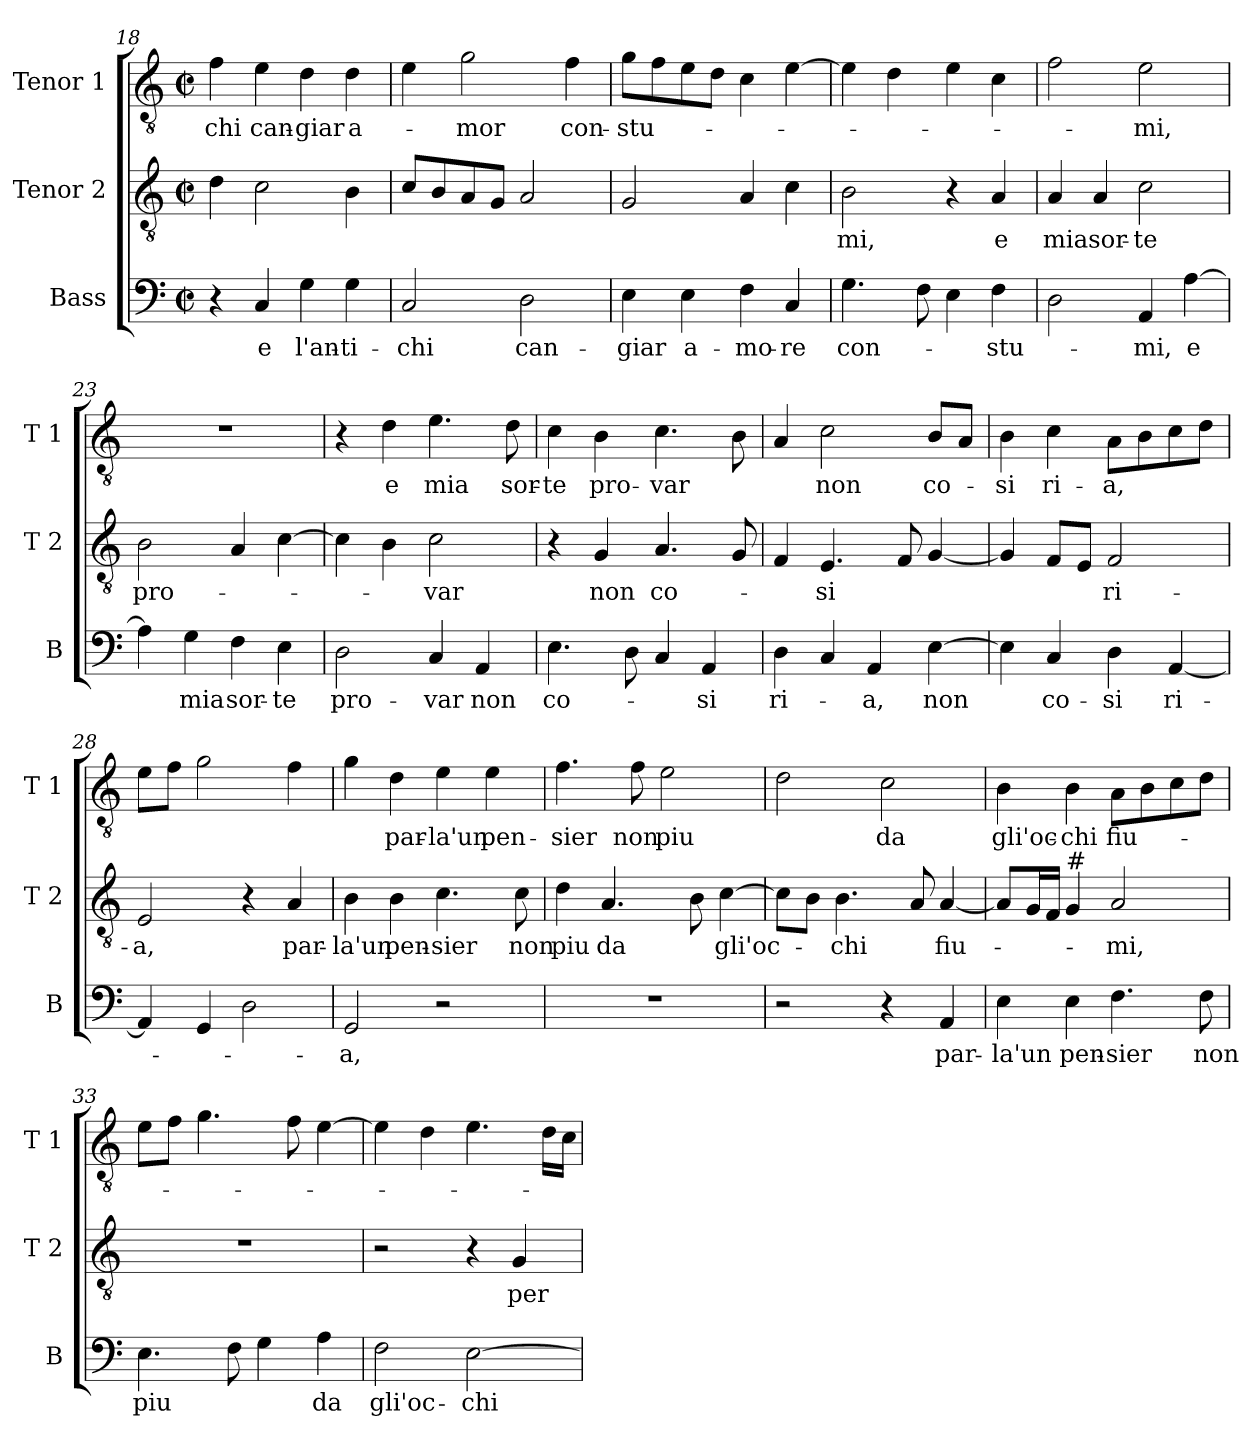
**kern	**text	**kern	**text	**kern	**text
*part3	*part3	*part2	*part2	*part1	*part1
*staff3	*staff3	*staff2	*staff2	*staff1	*staff1
*I"Bass	*	*I"Tenor 2	*	*I"Tenor 1	*
*I'B	*	*I'T 2	*	*I'T 1	*
*clefF4	*	*clefGv2	*	*clefGv2	*
*k[]	*	*k[]	*	*k[]	*
*C:	*	*C:	*	*C:	*
*M2/2	*	*M2/2	*	*M2/2	*
*met(c|)	*	*met(c|)	*	*met(c|)	*
=18	=18	=18	=18	=18	=18
!	!	!	!	!	!LO:LY:b
4r	.	4d\	.	4f\	-chi
!	!LO:LY:b	!	!	!	!LO:LY:b
4C/	e	2c\	.	4e\	can-
!	!LO:LY:b	!	!	!	!LO:LY:b
4G\	l'an-	.	.	4d\	-giar
!	!LO:LY:b	!	!	!	!LO:LY:b
4G\	-ti-	4B\	.	4d\	a-
=19	=19	=19	=19	=19	=19
!	!LO:LY:b	!	!	!	!
2C/	-chi	8c/L	.	4e\	.
.	.	8B/	.	.	.
!	!	!	!	!	!LO:LY:b
.	.	8A/	.	2g\	-mor
.	.	8G/J	.	.	.
!	!LO:LY:b	!	!	!	!
2D\	can-	2A/	.	.	.
!	!	!	!	!	!LO:LY:b
.	.	.	.	4f\	con-
=20	=20	=20	=20	=20	=20
!	!LO:LY:b	!	!	!	!LO:LY:b
4E\	-giar	2G/	.	8g\L	-stu-
.	.	.	.	8f\	.
!	!LO:LY:b	!	!	!	!
4E\	a-	.	.	8e\	.
.	.	.	.	8d\J	.
!	!LO:LY:b	!	!	!	!
4F\	-mo-	4A/	.	4c\	.
!	!LO:LY:b	!	!	!	!
4C/	-re	4c\	.	[4e\	.
!!LO:LB:g=z
=21	=21	=21	=21	=21	=21
!	!LO:LY:b	!	!LO:LY:b	!	!
4.G\	con-	2B\	-mi,	4e\]	.
.	.	.	.	4d\	.
8F\	.	.	.	.	.
4E\	.	4r	.	4e\	.
!	!LO:LY:b	!	!LO:LY:b	!	!
4F\	-stu-	4A/	e	4c\	.
=22	=22	=22	=22	=22	=22
!	!	!	!LO:LY:b	!	!
2D\	.	4A/	mia	2f\	.
!	!	!	!LO:LY:b	!	!
.	.	4A/	sor-	.	.
!	!LO:LY:b	!	!LO:LY:b	!	!LO:LY:b
4AA/	-mi,	2c\	-te	2e\	-mi,
!	!LO:LY:b	!	!	!	!
[4A\	e	.	.	.	.
=23	=23	=23	=23	=23	=23
!	!	!	!LO:LY:b	!	!
4A\]	.	2B\	pro-	1r	.
!	!LO:LY:b	!	!	!	!
4G\	mia	.	.	.	.
!	!LO:LY:b	!	!	!	!
4F\	sor-	4A/	.	.	.
!	!LO:LY:b	!	!	!	!
4E\	-te	[4c\	.	.	.
=24	=24	=24	=24	=24	=24
!	!LO:LY:b	!	!	!	!
2D\	pro-	4c\]	.	4r	.
!	!	!	!	!	!LO:LY:b
.	.	4B\	.	4d\	e
!	!LO:LY:b	!	!LO:LY:b	!	!LO:LY:b
4C/	-var	2c\	-var	4.e\	mia
!	!LO:LY:b	!	!	!	!
4AA/	non	.	.	.	.
!	!	!	!	!	!LO:LY:b
.	.	.	.	8d\	sor-
=25	=25	=25	=25	=25	=25
!	!LO:LY:b	!	!	!	!LO:LY:b
4.E\	co-	4r	.	4c\	-te
!	!	!	!LO:LY:b	!	!LO:LY:b
.	.	4G/	non	4B\	pro-
8D\	.	.	.	.	.
!	!	!	!LO:LY:b	!	!LO:LY:b
4C/	.	4.A/	co-	4.c\	-var
!	!LO:LY:b	!	!	!	!
4AA/	-si	.	.	.	.
.	.	8G/	.	8B\	.
!!LO:LB:g=z
=26	=26	=26	=26	=26	=26
!	!LO:LY:b	!	!	!	!
4D\	ri-	4F/	.	4A/	.
!	!	!	!LO:LY:b	!	!LO:LY:b
4C/	.	4.E/	-si	2c\	non
!	!LO:LY:b	!	!	!	!
4AA/	-a,	.	.	.	.
.	.	8F/	.	.	.
!	!LO:LY:b	!	!	!	!LO:LY:b
[4E\	non	[4G/	.	8B/L	co-
.	.	.	.	8A/J	.
=27	=27	=27	=27	=27	=27
!	!	!	!	!	!LO:LY:b
4E\]	.	4G/]	.	4B\	-si
!	!LO:LY:b	!	!	!	!LO:LY:b
4C/	co-	8F/L	.	4c\	ri-
.	.	8E/J	.	.	.
!	!LO:LY:b	!	!LO:LY:b	!	!LO:LY:b
4D\	-si	2F/	ri-	8A\L	-a,
.	.	.	.	8B\	.
!	!LO:LY:b	!	!	!	!
[4AA/	ri-	.	.	8c\	.
.	.	.	.	8d\J	.
=28	=28	=28	=28	=28	=28
!	!	!	!LO:LY:b	!	!
4AA/]	.	2E/	-a,	8e\L	.
.	.	.	.	8f\J	.
4GG/	.	.	.	2g\	.
2D\	.	4r	.	.	.
!	!	!	!LO:LY:b	!	!
.	.	4A/	par-	4f\	.
=29	=29	=29	=29	=29	=29
!	!LO:LY:b	!	!LO:LY:b	!	!
2GG/	-a,	4B\	-la'un	4g\	.
!	!	!	!LO:LY:b	!	!LO:LY:b
.	.	4B\	pen-	4d\	par-
!	!	!	!LO:LY:b	!	!LO:LY:b
2r	.	4.c\	-sier	4e\	-la'un
!	!	!	!	!	!LO:LY:b
.	.	.	.	4e\	pen-
!	!	!	!LO:LY:b	!	!
.	.	8c\	non	.	.
=30	=30	=30	=30	=30	=30
!	!	!	!LO:LY:b	!	!LO:LY:b
1r	.	4d\	piu	4.f\	-sier
!	!	!	!LO:LY:b	!	!
.	.	4.A/	da	.	.
!	!	!	!	!	!LO:LY:b
.	.	.	.	8f\	non
!	!	!	!	!	!LO:LY:b
.	.	.	.	2e\	piu
.	.	8B\	.	.	.
!	!	!	!LO:LY:b	!	!
.	.	[4c\	gli'oc-	.	.
!!LO:LB:g=z
=31	=31	=31	=31	=31	=31
2r	.	8c\L]	.	2d\	.
.	.	8B\J	.	.	.
!	!	!	!LO:LY:b	!	!
.	.	4.B\	-chi	.	.
!	!	!	!	!	!LO:LY:b
4r	.	.	.	2c\	da
.	.	8A/	.	.	.
!	!LO:LY:b	!	!LO:LY:b	!	!
4AA/	par-	[4A/	fiu-	.	.
=32	=32	=32	=32	=32	=32
!	!LO:LY:b	!	!	!	!LO:LY:b
4E\	-la'un	8A/L]	.	4B\	gli'oc-
.	.	16G/L	.	.	.
.	.	16F/JJ	.	.	.
!	!	!LO:TX:a:t=#	!	!	!
!	!LO:LY:b	!	!	!	!LO:LY:b
4E\	pen-	4G/	.	4B\	-chi
!	!LO:LY:b	!	!LO:LY:b	!	!LO:LY:b
4.F\	-sier	2A/	-mi,	8A\L	fiu-
.	.	.	.	8B\	.
.	.	.	.	8c\	.
!	!LO:LY:b	!	!	!	!
8F\	non	.	.	8d\J	.
=33	=33	=33	=33	=33	=33
!	!LO:LY:b	!	!	!	!
4.E\	piu	1r	.	8e\L	.
.	.	.	.	8f\J	.
.	.	.	.	4.g\	.
8F\	.	.	.	.	.
4G\	.	.	.	.	.
.	.	.	.	8f\	.
!	!LO:LY:b	!	!	!	!
4A\	da	.	.	[4e\	.
=34	=34	=34	=34	=34	=34
!	!LO:LY:b	!	!	!	!
2F\	gli'oc-	2r	.	4e\]	.
.	.	.	.	4d\	.
!	!LO:LY:b	!	!	!	!
[2E\	-chi	4r	.	4.e\	.
!	!	!	!LO:LY:b	!	!
.	.	4G/	per-	.	.
.	.	.	.	16d\LL	.
.	.	.	.	16c\JJ	.
=	=	=	=	=	=
*-	*-	*-	*-	*-	*-
